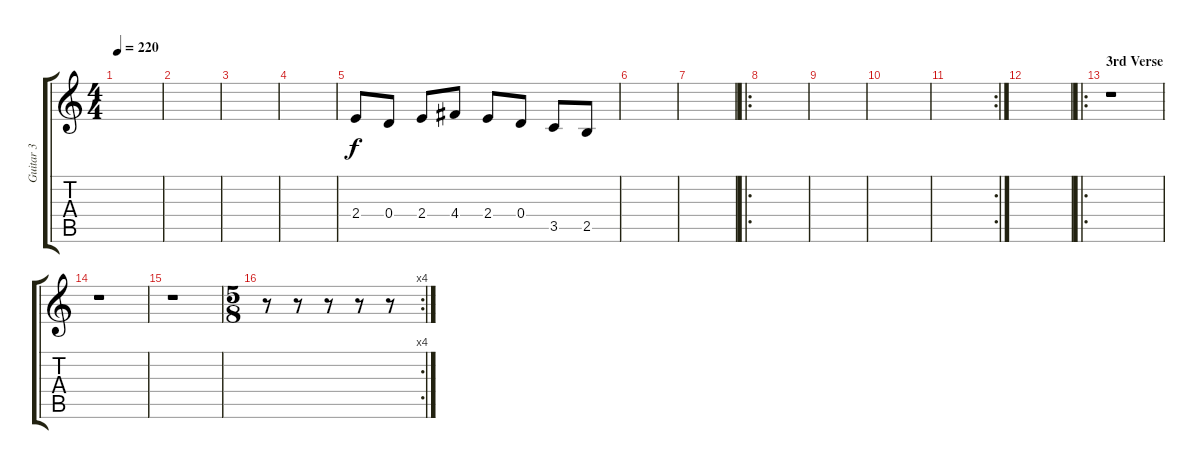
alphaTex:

\track ("Guitar 3" "Guitar 3") {instrument distortionguitar}
\staff {score tabs}
\tuning (E4 B3 G3 D3 A2 E2) {hide}
\ts (4 4)
\tempo 220
\clef g2
\ks c
|
|
|
|
2.4.8 0.4.8 2.4.8 4.4.8 2.4.8 0.4.8 3.5.8 2.5.8 |
|
|
\ro
|
|
|
\rc 2
|
|
\ro
\section ("" "3rd Verse")
r.1 |
r.1 |
r.1 |
\rc 4
\ts (5 8)
r.8 r.8 r.8 r.8 r.8
